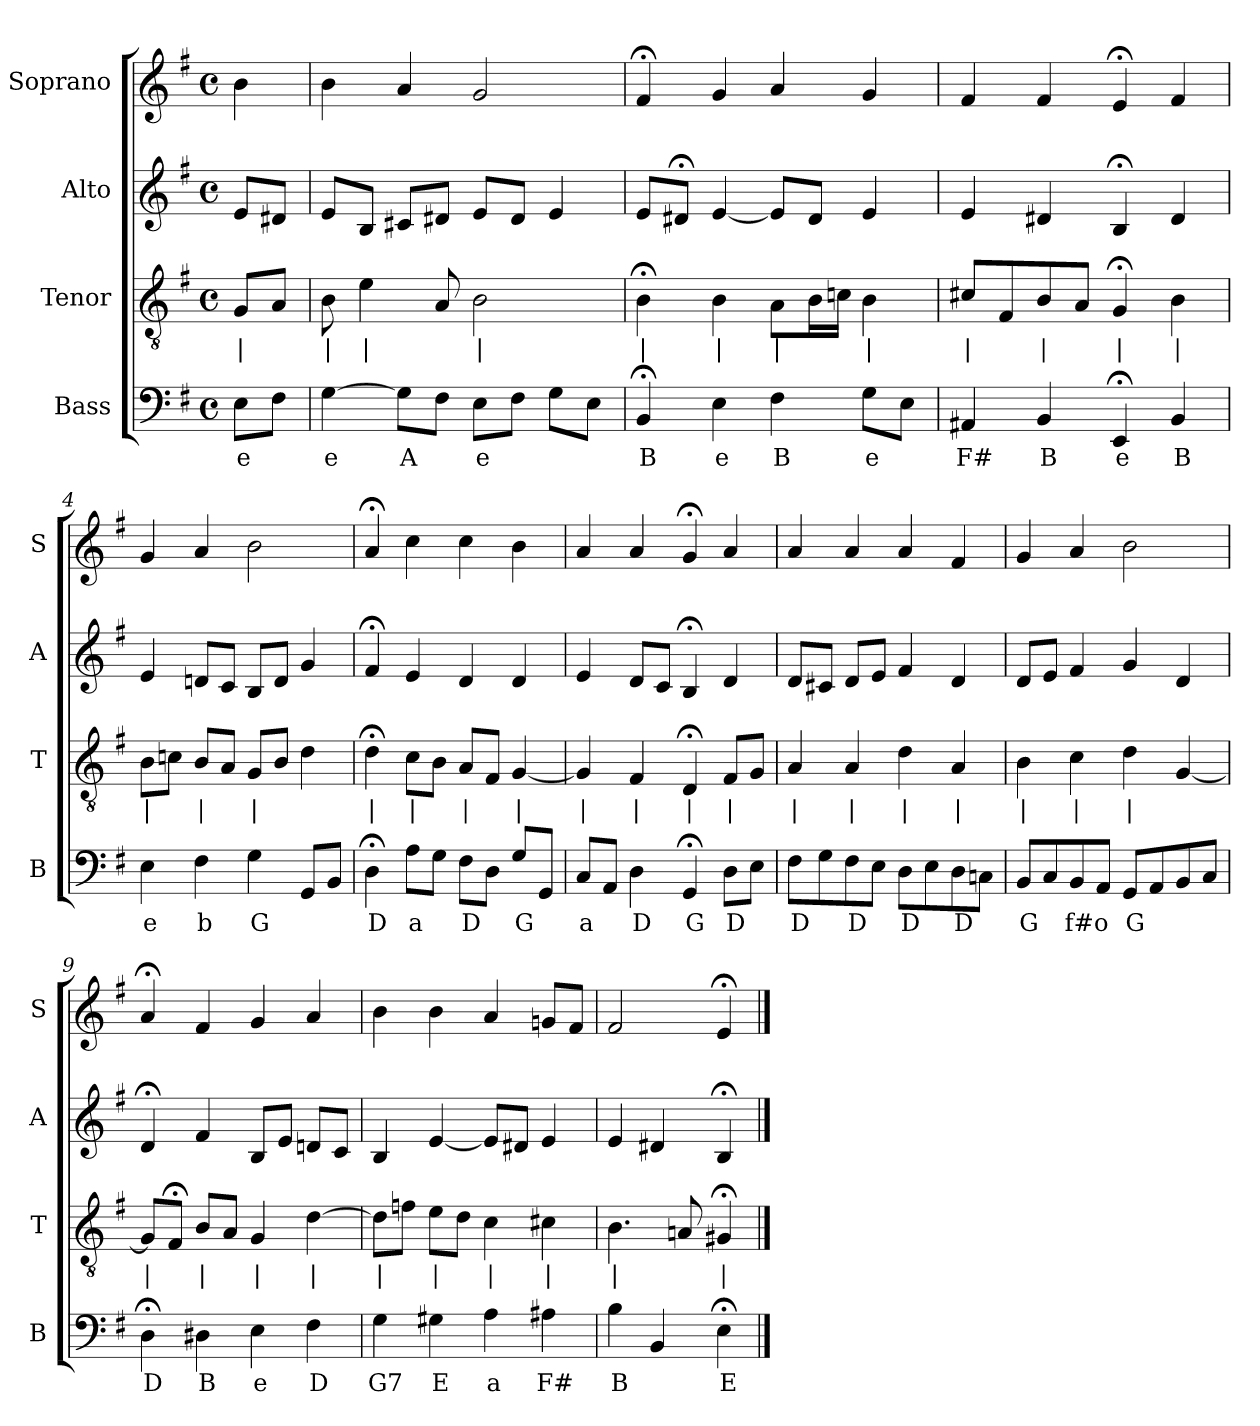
**kern	**text	**kern	**text	**kern	**kern
*part4	*part4	*part3	*part3	*part2	*part1
*staff4	*staff4	*staff3	*staff3	*staff2	*staff1
*I"Bass	*	*I"Tenor	*	*I"Alto	*I"Soprano
*I'B	*	*I'T	*	*I'A	*I'S
*clefF4	*	*clefGv2	*	*clefG2	*clefG2
*k[f#]	*	*k[f#]	*	*k[f#]	*k[f#]
*e:	*	*e:	*	*e:	*e:
*M4/4	*	*M4/4	*	*M4/4	*M4/4
*met(c)	*	*met(c)	*	*met(c)	*met(c)
*MM100	*	*MM100	*	*MM100	*MM100
=	=	=	=	=	=
8EL	e	8GL	|	8eL	4b
8F#J	.	8AJ	.	8d#XJ	.
=1	=1	=1	=1	=1	=1
[4G	e	8B	|	8eL	4b
.	.	4e	|	8BJ	.
8GL]	A	.	.	8c#XL	4a
8F#J	.	8A	.	8d#XJ	.
8EL	e	2B	|	8eL	2g
8F#J	.	.	.	8d#J	.
8GL	.	.	.	4e	.
8EJ	.	.	.	.	.
=2	=2	=2	=2	=2	=2
4BB;<	B	4B;<	|	8eL	4f#;<
.	.	.	.	8d#X;<J	.
4E	e	4B	|	[4e	4g
4F#	B	8AL	|	8eL]	4a
.	.	16BL	.	8d#J	.
.	.	16cnJJ	.	.	.
8GL	e	4B	|	4e	4g
8EJ	.	.	.	.	.
=3	=3	=3	=3	=3	=3
4AA#X	F#	8c#XL	|	4e	4f#
.	.	8F#	.	.	.
4BB	B	8B	|	4d#X	4f#
.	.	8AJ	.	.	.
4EE;<	e	4G;<	|	4B;<	4e;<
4BB	B	4B	|	4d#	4f#
=4	=4	=4	=4	=4	=4
4E	e	8BL	|	4e	4g
.	.	8cnJ	.	.	.
4F#	b	8BL	|	8dnL	4a
.	.	8AJ	.	8cJ	.
4G	G	8GL	|	8BL	2b
.	.	8BJ	.	8dJ	.
8GGL	.	4d	.	4g	.
8BBJ	.	.	.	.	.
=5	=5	=5	=5	=5	=5
4D;<	D	4d;<	|	4f#;<	4a;<
8AL	a	8cL	|	4e	4cc
8GJ	.	8BJ	.	.	.
8F#L	D	8AL	|	4d	4cc
8DJ	.	8F#J	.	.	.
8GL	G	[4G	|	4d	4b
8GGJ	.	.	.	.	.
=6	=6	=6	=6	=6	=6
8CL	a	4G]	|	4e	4a
8AAJ	.	.	.	.	.
4D	D	4F#	|	8dL	4a
.	.	.	.	8cJ	.
4GG;<	G	4D;<	|	4B;<	4g;<
8DL	D	8F#L	|	4d	4a
8EJ	.	8GJ	.	.	.
=7	=7	=7	=7	=7	=7
8F#L	D	4A	|	8dL	4a
8G	.	.	.	8c#XJ	.
8F#	D	4A	|	8dL	4a
8EJ	.	.	.	8eJ	.
8DL	D	4d	|	4f#	4a
8E	.	.	.	.	.
8D	D	4A	|	4d	4f#
8CnJ	.	.	.	.	.
=8	=8	=8	=8	=8	=8
8BBL	G	4B	|	8dL	4g
8C	.	.	.	8eJ	.
8BB	f#o	4c	|	4f#	4a
8AAJ	.	.	.	.	.
8GGL	G	4d	|	4g	2b
8AA	.	.	.	.	.
8BB	.	[4G	.	4d	.
8CJ	.	.	.	.	.
=9	=9	=9	=9	=9	=9
4D;<	D	8GL]	|	4d;<	4a;<
.	.	8F#;<J	.	.	.
4D#X	B	8BL	|	4f#	4f#
.	.	8AJ	.	.	.
4E	e	4G	|	8BL	4g
.	.	.	.	8eJ	.
4F#	D	[4d	|	8dnL	4a
.	.	.	.	8cJ	.
=10	=10	=10	=10	=10	=10
4G	G7	8dL]	|	4B	4b
.	.	8fnJ	.	.	.
4G#X	E	8eL	|	[4e	4b
.	.	8dJ	.	.	.
4A	a	4c	|	8eL]	4a
.	.	.	.	8d#XJ	.
4A#X	F#	4c#X	|	4e	8gnL
.	.	.	.	.	8f#J
=11	=11	=11	=11	=11	=11
4B	B	4.B	|	4e	2f#
4BB	.	.	.	4d#X	.
.	.	8An	.	.	.
4E;<	E	4G#X;<	|	4B;<	4e;<
==	==	==	==	==	==
*-	*-	*-	*-	*-	*-
